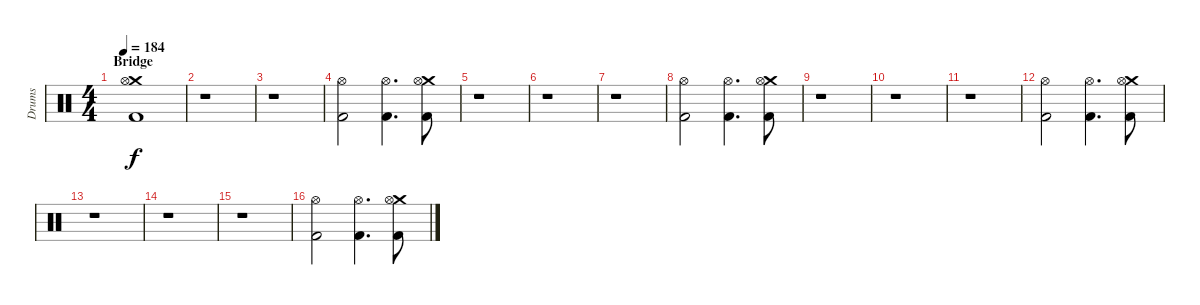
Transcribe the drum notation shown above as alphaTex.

\track ("Drums" "Drums") {instrument percussion}
\staff {score}
\articulation defaults
\ts (4 4)
\section ("" "Bridge")
\tempo 184
\clef neutral
\ks c
("Crash medium (hit)" "Hi-Hat (open)" "Kick (hit) 2").1{dy f} |
r.1 |
r.1 |
("Hi-Hat (open)" "Kick (hit) 2").2 ("Hi-Hat (open)" "Kick (hit) 2").4{d} ("Crash medium (hit)" "Hi-Hat (open)" "Kick (hit) 2").8 |
r.1 |
r.1 |
r.1 |
("Hi-Hat (open)" "Kick (hit) 2").2 ("Hi-Hat (open)" "Kick (hit) 2").4{d} ("Crash medium (hit)" "Hi-Hat (open)" "Kick (hit) 2").8 |
r.1 |
r.1 |
r.1 |
("Hi-Hat (open)" "Kick (hit) 2").2 ("Hi-Hat (open)" "Kick (hit) 2").4{d} ("Crash medium (hit)" "Hi-Hat (open)" "Kick (hit) 2").8 |
r.1 |
r.1 |
r.1 |
("Hi-Hat (open)" "Kick (hit) 2").2 ("Hi-Hat (open)" "Kick (hit) 2").4{d} ("Crash medium (hit)" "Hi-Hat (open)" "Kick (hit) 2").8
